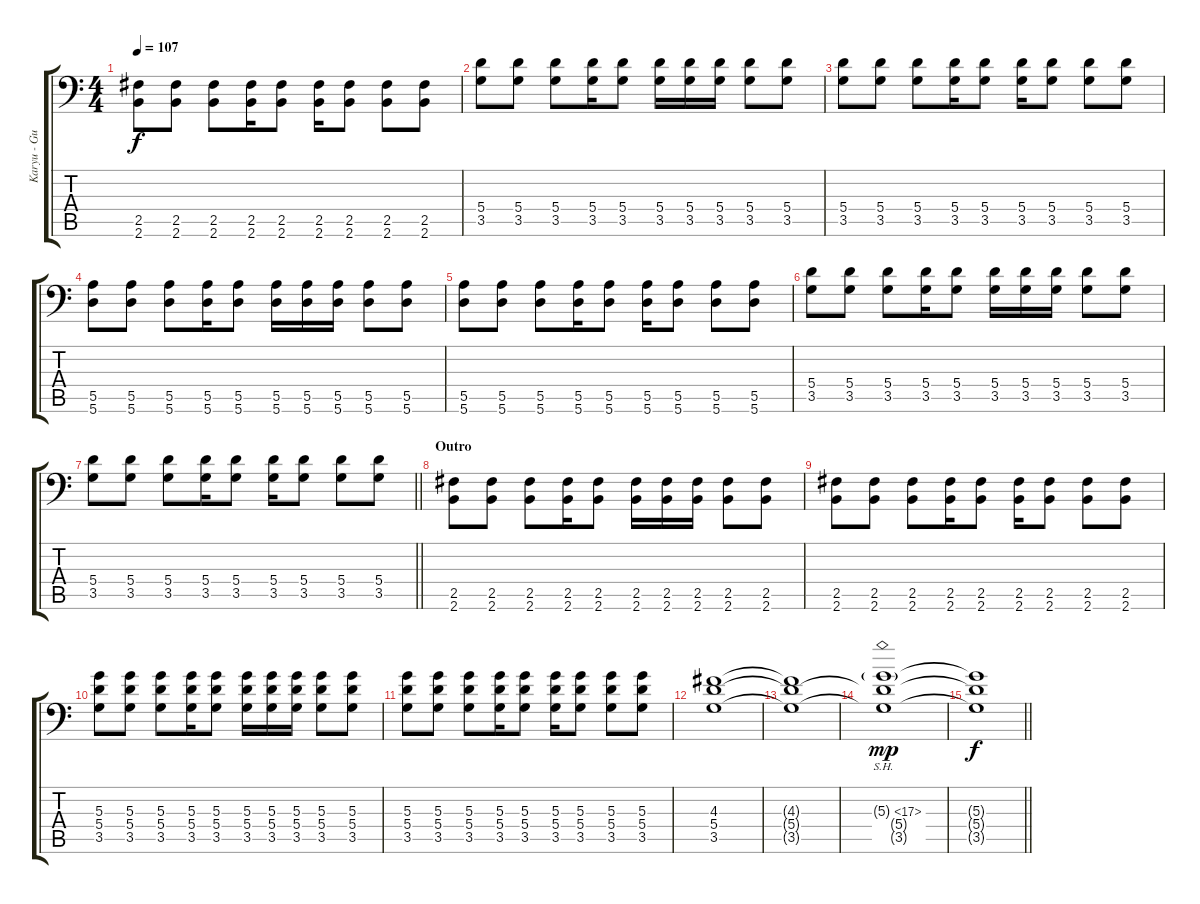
\track ("Karyu - Guitar 3" "Karyu - Gu") {instrument distortionguitar}
\staff {score tabs}
\tuning (B3 Gb3 D3 A2 E2 A1) {hide}
\ts (4 4)
\tempo 107
\clef f4
\ks c
(2.5 2.6).8{dy f} (2.5 2.6).8 (2.5 2.6).8 (2.5 2.6).16 (2.5 2.6).8 (2.5 2.6).16 (2.5 2.6).8 (2.5 2.6).8 (2.5 2.6).8 |
(5.4 3.5).8 (5.4 3.5).8 (5.4 3.5).8 (5.4 3.5).16 (5.4 3.5).8 (5.4 3.5).16 (5.4 3.5).16 (5.4 3.5).16 (5.4 3.5).8 (5.4 3.5).8 |
(5.4 3.5).8 (5.4 3.5).8 (5.4 3.5).8 (5.4 3.5).16 (5.4 3.5).8 (5.4 3.5).16 (5.4 3.5).8 (5.4 3.5).8 (5.4 3.5).8 |
(5.5 5.6).8 (5.5 5.6).8 (5.5 5.6).8 (5.5 5.6).16 (5.5 5.6).8 (5.5 5.6).16 (5.5 5.6).16 (5.5 5.6).16 (5.5 5.6).8 (5.5 5.6).8 |
(5.5 5.6).8 (5.5 5.6).8 (5.5 5.6).8 (5.5 5.6).16 (5.5 5.6).8 (5.5 5.6).16 (5.5 5.6).8 (5.5 5.6).8 (5.5 5.6).8 |
(5.4 3.5).8 (5.4 3.5).8 (5.4 3.5).8 (5.4 3.5).16 (5.4 3.5).8 (5.4 3.5).16 (5.4 3.5).16 (5.4 3.5).16 (5.4 3.5).8 (5.4 3.5).8 |
\barLineRight lightlight
(5.4 3.5).8 (5.4 3.5).8 (5.4 3.5).8 (5.4 3.5).16 (5.4 3.5).8 (5.4 3.5).16 (5.4 3.5).8 (5.4 3.5).8 (5.4 3.5).8 |
\section ("" "Outro")
(2.5 2.6).8 (2.5 2.6).8 (2.5 2.6).8 (2.5 2.6).16 (2.5 2.6).8 (2.5 2.6).16 (2.5 2.6).16 (2.5 2.6).16 (2.5 2.6).8 (2.5 2.6).8 |
(2.5 2.6).8 (2.5 2.6).8 (2.5 2.6).8 (2.5 2.6).16 (2.5 2.6).8 (2.5 2.6).16 (2.5 2.6).8 (2.5 2.6).8 (2.5 2.6).8 |
(5.3 5.4 3.5).8 (5.3 5.4 3.5).8 (5.3 5.4 3.5).8 (5.3 5.4 3.5).16 (5.3 5.4 3.5).8 (5.3 5.4 3.5).16 (5.3 5.4 3.5).16 (5.3 5.4 3.5).16 (5.3 5.4 3.5).8 (5.3 5.4 3.5).8 |
(5.3 5.4 3.5).8 (5.3 5.4 3.5).8 (5.3 5.4 3.5).8 (5.3 5.4 3.5).16 (5.3 5.4 3.5).8 (5.3 5.4 3.5).16 (5.3 5.4 3.5).8 (5.3 5.4 3.5).8 (5.3 5.4 3.5).8 |
(4.3 5.4 3.5).1 |
(4.3{t} 5.4{t} 3.5{t}).1 |
(5.3{sh 12 g} 5.4{t} 3.5{t}).1{dy mp} |
\barLineRight lightlight
(5.3{t} 5.4{t} 3.5{t}).1{dy f}
